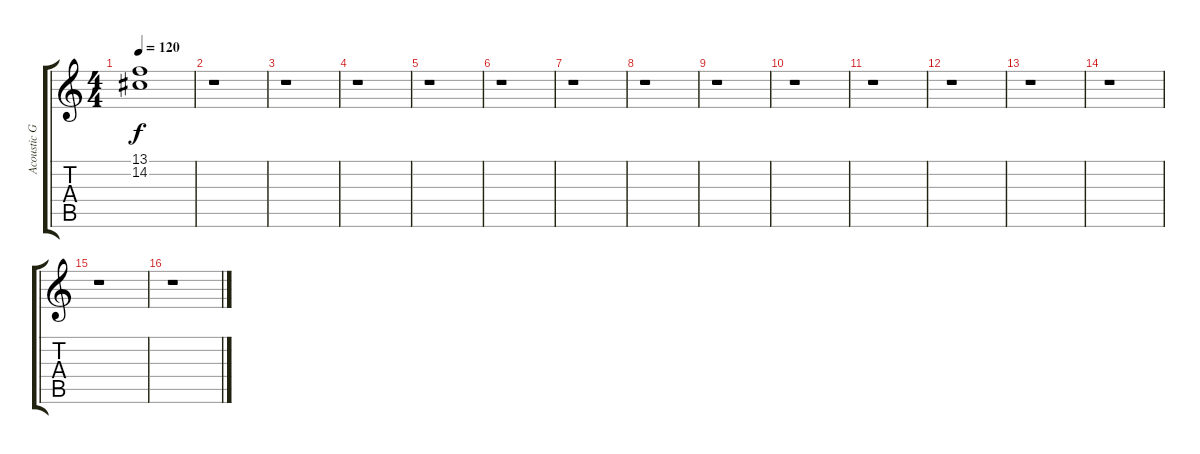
\track ("Acoustic Grand Piano" "Acoustic G") {instrument acousticgrandpiano}
\staff {score tabs}
\tuning (E4 B3 G3 D3 A2 E2) {hide}
\ts (4 4)
\tempo 120
\clef g2
\ks c
(13.1{t} 14.2{t}).1{dy f} |
r.1 |
r.1 |
r.1 |
r.1 |
r.1 |
r.1 |
r.1 |
r.1 |
r.1 |
r.1 |
r.1 |
r.1 |
r.1 |
r.1 |
r.1
